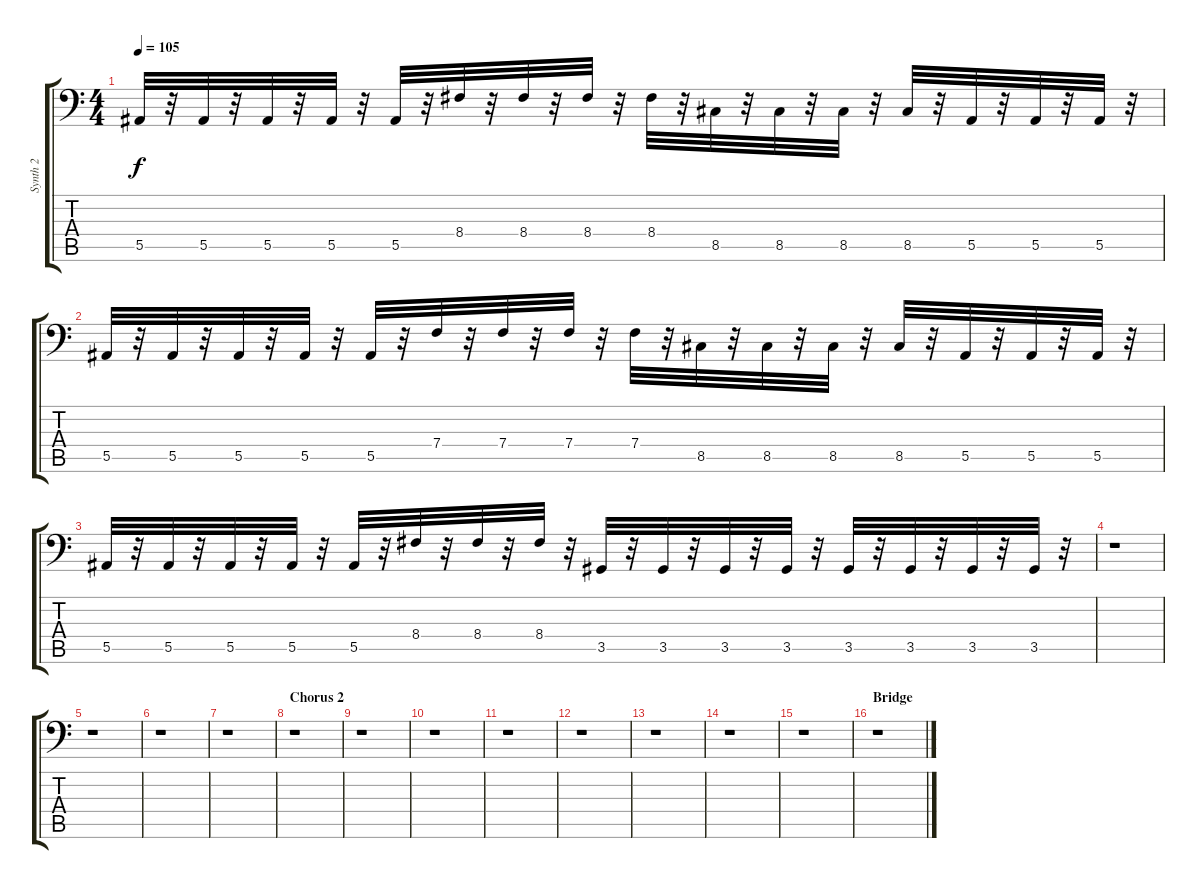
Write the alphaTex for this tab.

\track ("Synth 2" "Synth 2") {instrument lead2sawtooth}
\staff {score tabs}
\tuning (C4 G3 Eb3 Bb2 F2 Bb1) {hide}
\ts (4 4)
\tempo 105
\clef f4
\ks c
5.5.32{dy f} r.32 5.5.32 r.32 5.5.32 r.32 5.5.32 r.32 5.5.32 r.32 8.4.32 r.32 8.4.32 r.32 8.4.32 r.32 8.4.32 r.32 8.5.32 r.32 8.5.32 r.32 8.5.32 r.32 8.5.32 r.32 5.5.32 r.32 5.5.32 r.32 5.5.32 r.32 |
5.5.32 r.32 5.5.32 r.32 5.5.32 r.32 5.5.32 r.32 5.5.32 r.32 7.4.32 r.32 7.4.32 r.32 7.4.32 r.32 7.4.32 r.32 8.5.32 r.32 8.5.32 r.32 8.5.32 r.32 8.5.32 r.32 5.5.32 r.32 5.5.32 r.32 5.5.32 r.32 |
5.5.32 r.32 5.5.32 r.32 5.5.32 r.32 5.5.32 r.32 5.5.32 r.32 8.4.32 r.32 8.4.32 r.32 8.4.32 r.32 3.5.32 r.32 3.5.32 r.32 3.5.32 r.32 3.5.32 r.32 3.5.32 r.32 3.5.32 r.32 3.5.32 r.32 3.5.32 r.32 |
r.1 |
r.1 |
r.1 |
r.1 |
\section ("" "Chorus 2")
r.1 |
r.1 |
r.1 |
r.1 |
r.1 |
r.1 |
r.1 |
r.1 |
\section ("" "Bridge")
r.1
